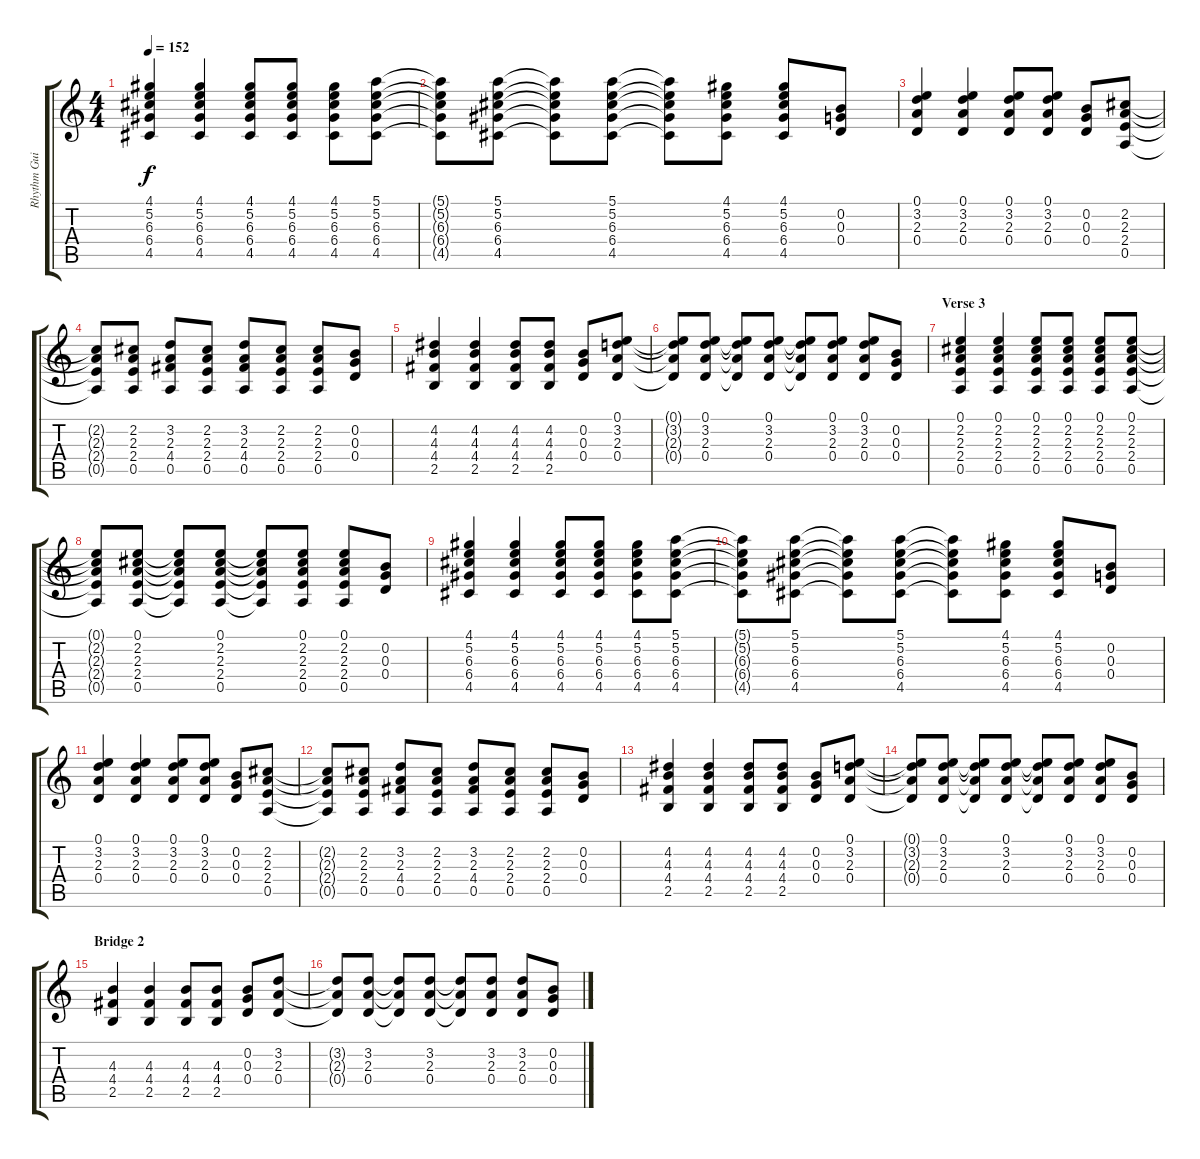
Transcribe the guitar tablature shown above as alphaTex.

\track ("Rhythm Guitar" "Rhythm Gui") {instrument overdrivenguitar}
\staff {score tabs}
\tuning (E4 B3 G3 D3 A2 E2) {hide}
\ts (4 4)
\tempo 152
\clef g2
\ks c
(4.1 5.2 6.3 6.4 4.5).4{dy f} (4.1 5.2 6.3 6.4 4.5).4 (4.1 5.2 6.3 6.4 4.5).8 (4.1 5.2 6.3 6.4 4.5).8 (4.1 5.2 6.3 6.4 4.5).8 (5.1 5.2 6.3 6.4 4.5).8 |
(5.1{t} 5.2{t} 6.3{t} 6.4{t} 4.5{t}).8 (5.1 5.2 6.3 6.4 4.5).8 (5.1{t} 5.2{t} 6.3{t} 6.4{t} 4.5{t}).8 (5.1 5.2 6.3 6.4 4.5).8 (5.1{t} 5.2{t} 6.3{t} 6.4{t} 4.5{t}).8 (4.1 5.2 6.3 6.4 4.5).8 (4.1 5.2 6.3 6.4 4.5).8 (0.2 0.3 0.4).8 |
(0.1 3.2 2.3 0.4).4 (0.1 3.2 2.3 0.4).4 (0.1 3.2 2.3 0.4).8 (0.1 3.2 2.3 0.4).8 (0.2 0.3 0.4).8 (2.2 2.3 2.4 0.5).8 |
(2.2{t} 2.3{t} 2.4{t} 0.5{t}).8 (2.2 2.3 2.4 0.5).8 (3.2 2.3 4.4 0.5).8 (2.2 2.3 2.4 0.5).8 (3.2 2.3 4.4 0.5).8 (2.2 2.3 2.4 0.5).8 (2.2 2.3 2.4 0.5).8 (0.2 0.3 0.4).8 |
(4.2 4.3 4.4 2.5).4 (4.2 4.3 4.4 2.5).4 (4.2 4.3 4.4 2.5).8 (4.2 4.3 4.4 2.5).8 (0.2 0.3 0.4).8 (0.1 3.2 2.3 0.4).8 |
(0.1{t} 3.2{t} 2.3{t} 0.4{t}).8 (0.1 3.2 2.3 0.4).8 (0.1{t} 3.2{t} 2.3{t} 0.4{t}).8 (0.1 3.2 2.3 0.4).8 (0.1{t} 3.2{t} 2.3{t} 0.4{t}).8 (0.1 3.2 2.3 0.4).8 (0.1 3.2 2.3 0.4).8 (0.2 0.3 0.4).8 |
\section ("" "Verse 3")
(0.1 2.2 2.3 2.4 0.5).4 (0.1 2.2 2.3 2.4 0.5).4 (0.1 2.2 2.3 2.4 0.5).8 (0.1 2.2 2.3 2.4 0.5).8 (0.1 2.2 2.3 2.4 0.5).8 (0.1 2.2 2.3 2.4 0.5).8 |
(0.1{t} 2.2{t} 2.3{t} 2.4{t} 0.5{t}).8 (0.1 2.2 2.3 2.4 0.5).8 (0.1{t} 2.2{t} 2.3{t} 2.4{t} 0.5{t}).8 (0.1 2.2 2.3 2.4 0.5).8 (0.1{t} 2.2{t} 2.3{t} 2.4{t} 0.5{t}).8 (0.1 2.2 2.3 2.4 0.5).8 (0.1 2.2 2.3 2.4 0.5).8 (0.2 0.3 0.4).8 |
(4.1 5.2 6.3 6.4 4.5).4 (4.1 5.2 6.3 6.4 4.5).4 (4.1 5.2 6.3 6.4 4.5).8 (4.1 5.2 6.3 6.4 4.5).8 (4.1 5.2 6.3 6.4 4.5).8 (5.1 5.2 6.3 6.4 4.5).8 |
(5.1{t} 5.2{t} 6.3{t} 6.4{t} 4.5{t}).8 (5.1 5.2 6.3 6.4 4.5).8 (5.1{t} 5.2{t} 6.3{t} 6.4{t} 4.5{t}).8 (5.1 5.2 6.3 6.4 4.5).8 (5.1{t} 5.2{t} 6.3{t} 6.4{t} 4.5{t}).8 (4.1 5.2 6.3 6.4 4.5).8 (4.1 5.2 6.3 6.4 4.5).8 (0.2 0.3 0.4).8 |
(0.1 3.2 2.3 0.4).4 (0.1 3.2 2.3 0.4).4 (0.1 3.2 2.3 0.4).8 (0.1 3.2 2.3 0.4).8 (0.2 0.3 0.4).8 (2.2 2.3 2.4 0.5).8 |
(2.2{t} 2.3{t} 2.4{t} 0.5{t}).8 (2.2 2.3 2.4 0.5).8 (3.2 2.3 4.4 0.5).8 (2.2 2.3 2.4 0.5).8 (3.2 2.3 4.4 0.5).8 (2.2 2.3 2.4 0.5).8 (2.2 2.3 2.4 0.5).8 (0.2 0.3 0.4).8 |
(4.2 4.3 4.4 2.5).4 (4.2 4.3 4.4 2.5).4 (4.2 4.3 4.4 2.5).8 (4.2 4.3 4.4 2.5).8 (0.2 0.3 0.4).8 (0.1 3.2 2.3 0.4).8 |
(0.1{t} 3.2{t} 2.3{t} 0.4{t}).8 (0.1 3.2 2.3 0.4).8 (0.1{t} 3.2{t} 2.3{t} 0.4{t}).8 (0.1 3.2 2.3 0.4).8 (0.1{t} 3.2{t} 2.3{t} 0.4{t}).8 (0.1 3.2 2.3 0.4).8 (0.1 3.2 2.3 0.4).8 (0.2 0.3 0.4).8 |
\section ("" "Bridge 2")
(4.3 4.4 2.5).4 (4.3 4.4 2.5).4 (4.3 4.4 2.5).8 (4.3 4.4 2.5).8 (0.2 0.3 0.4).8 (3.2 2.3 0.4).8 |
(3.2{t} 2.3{t} 0.4{t}).8 (3.2 2.3 0.4).8 (3.2{t} 2.3{t} 0.4{t}).8 (3.2 2.3 0.4).8 (3.2{t} 2.3{t} 0.4{t}).8 (3.2 2.3 0.4).8 (3.2 2.3 0.4).8 (0.2 0.3 0.4).8
